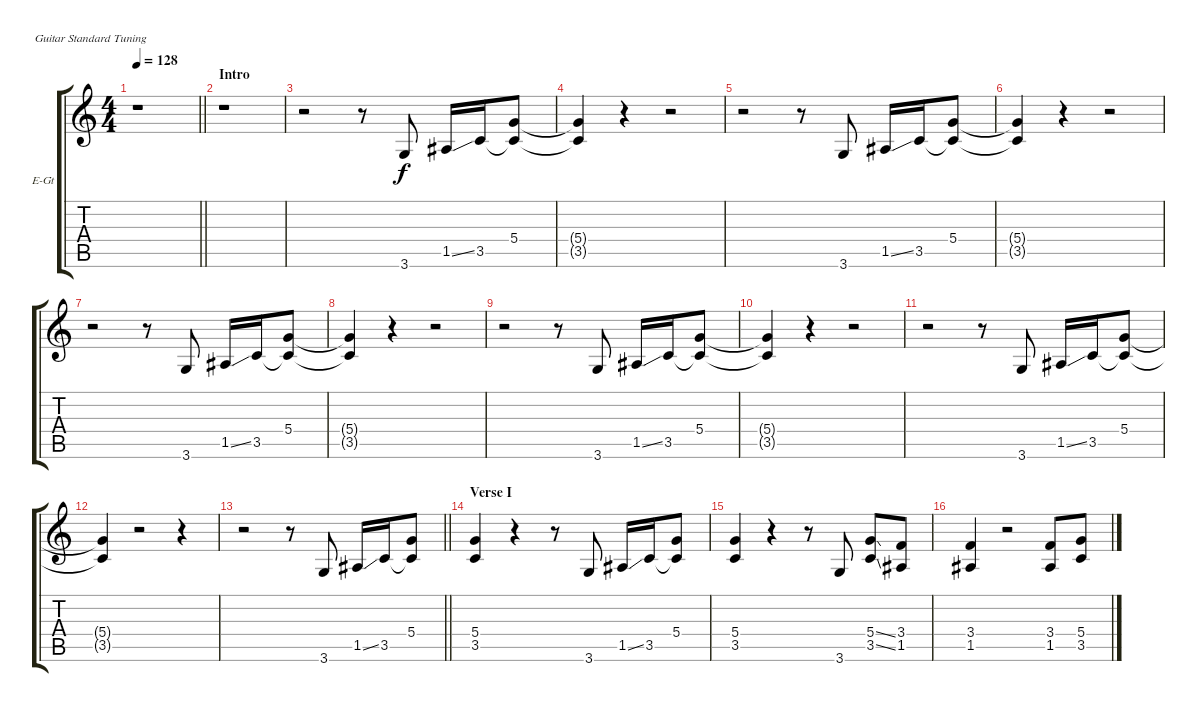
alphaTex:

\bracketExtendMode groupsimilarinstruments
\firstSystemTrackNameOrientation horizontal
\otherSystemsTrackNameOrientation horizontal
\track ("Guitar Dub" "E-Gt") {instrument distortionguitar}
\staff {score tabs}
\tuning (E4 B3 G3 D3 A2 E2)
\ts (4 4)
\beaming (8 2 2 2 2)
\tempo 128
\clef g2
\barLineRight lightlight
\ks c
r.1{dy f instrument distortionguitar} |
\section ("" "Intro")
r.1 |
r.2 r.8 3.6.8 1.5{ss}.16 3.5.16 (5.4 3.5{t}).8 |
(5.4{t} 3.5{t}).4 r.4 r.2 |
r.2 r.8 3.6.8 1.5{ss}.16 3.5.16 (5.4 3.5{t}).8 |
(5.4{t} 3.5{t}).4 r.4 r.2 |
r.2 r.8 3.6.8 1.5{ss}.16 3.5.16 (5.4 3.5{t}).8 |
(5.4{t} 3.5{t}).4 r.4 r.2 |
r.2 r.8 3.6.8 1.5{ss}.16 3.5.16 (5.4 3.5{t}).8 |
(5.4{t} 3.5{t}).4 r.4 r.2 |
r.2 r.8 3.6.8 1.5{ss}.16 3.5.16 (5.4 3.5{t}).8 |
(5.4{t} 3.5{t}).4 r.2 r.4 |
\barLineRight lightlight
r.2 r.8 3.6.8 1.5{ss}.16 3.5.16 (5.4 3.5{t}).8 |
\section ("" "Verse I")
(5.4 3.5).4 r.4 r.8 3.6.8 1.5{ss}.16 3.5.16 (5.4 3.5{t}).8 |
(5.4 3.5).4 r.4 r.8 3.6.8 (5.4{ss} 3.5{ss}).8 (3.4 1.5).8 |
(3.4 1.5).4 r.2 (3.4 1.5).8 (5.4 3.5).8
